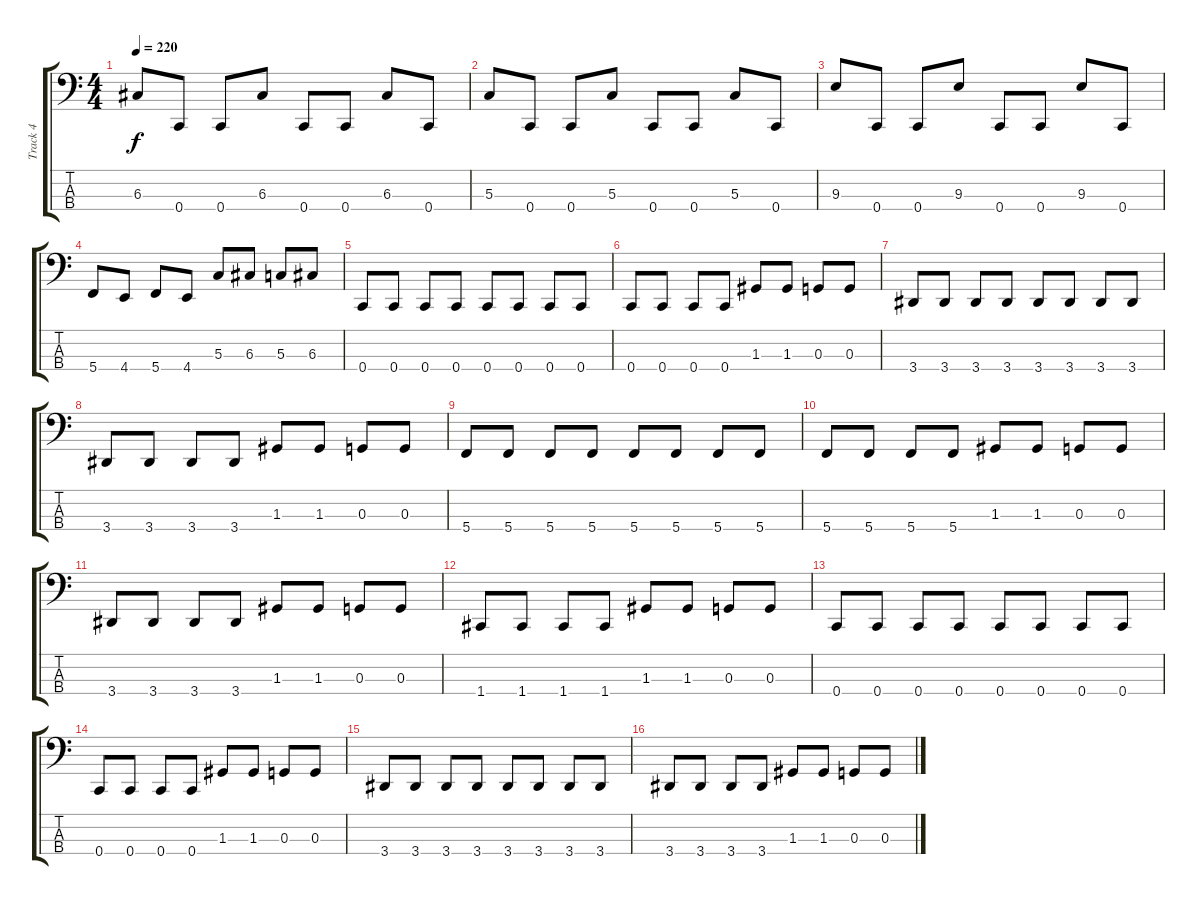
\track ("Track 4" "Track 4") {instrument electricbassfinger}
\staff {score tabs}
\tuning (F2 C2 G1 C1) {hide}
\ts (4 4)
\tempo 220
\clef f4
\ks c
6.3.8{dy f} 0.4.8 0.4.8 6.3.8 0.4.8 0.4.8 6.3.8 0.4.8 |
5.3.8 0.4.8 0.4.8 5.3.8 0.4.8 0.4.8 5.3.8 0.4.8 |
9.3.8 0.4.8 0.4.8 9.3.8 0.4.8 0.4.8 9.3.8 0.4.8 |
5.4.8 4.4.8 5.4.8 4.4.8 5.3.8 6.3.8 5.3.8 6.3.8 |
0.4.8 0.4.8 0.4.8 0.4.8 0.4.8 0.4.8 0.4.8 0.4.8 |
0.4.8 0.4.8 0.4.8 0.4.8 1.3.8 1.3.8 0.3.8 0.3.8 |
3.4.8 3.4.8 3.4.8 3.4.8 3.4.8 3.4.8 3.4.8 3.4.8 |
3.4.8 3.4.8 3.4.8 3.4.8 1.3.8 1.3.8 0.3.8 0.3.8 |
5.4.8 5.4.8 5.4.8 5.4.8 5.4.8 5.4.8 5.4.8 5.4.8 |
5.4.8 5.4.8 5.4.8 5.4.8 1.3.8 1.3.8 0.3.8 0.3.8 |
3.4.8 3.4.8 3.4.8 3.4.8 1.3.8 1.3.8 0.3.8 0.3.8 |
1.4.8 1.4.8 1.4.8 1.4.8 1.3.8 1.3.8 0.3.8 0.3.8 |
0.4.8 0.4.8 0.4.8 0.4.8 0.4.8 0.4.8 0.4.8 0.4.8 |
0.4.8 0.4.8 0.4.8 0.4.8 1.3.8 1.3.8 0.3.8 0.3.8 |
3.4.8 3.4.8 3.4.8 3.4.8 3.4.8 3.4.8 3.4.8 3.4.8 |
3.4.8 3.4.8 3.4.8 3.4.8 1.3.8 1.3.8 0.3.8 0.3.8
